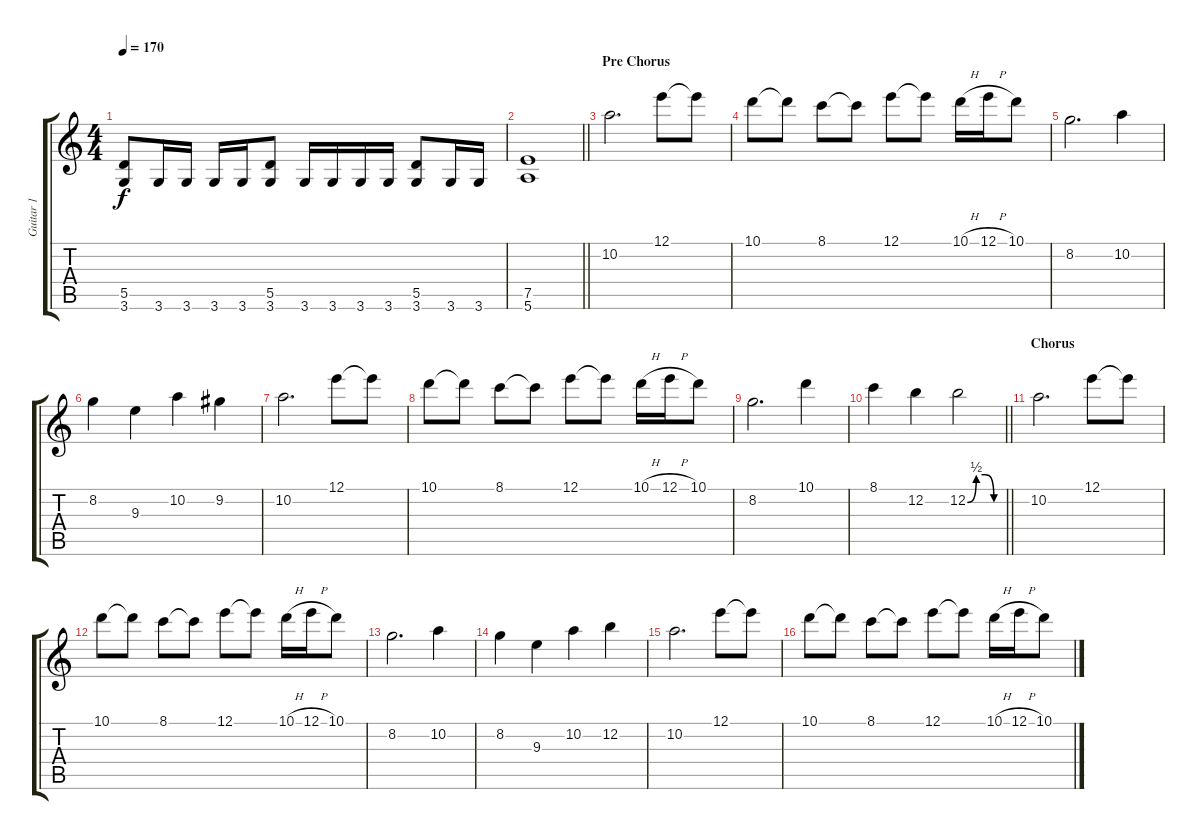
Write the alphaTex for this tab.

\track ("Guitar 1" "Guitar 1") {instrument distortionguitar}
\staff {score tabs}
\tuning (E4 B3 G3 D3 A2 E2) {hide}
\ts (4 4)
\tempo 170
\clef g2
\ks c
(5.5 3.6).8{dy f} 3.6.16 3.6.16 3.6.16 3.6.16 (5.5 3.6).8 3.6.16 3.6.16 3.6.16 3.6.16 (5.5 3.6).8 3.6.16 3.6.16 |
\barLineRight lightlight
(7.5 5.6).1 |
\section ("" "Pre Chorus")
10.2.2{d} 12.1.8 12.1{t}.8 |
10.1.8 10.1{t}.8 8.1.8 8.1{t}.8 12.1.8 12.1{t}.8 10.1{h}.16 12.1{h}.16 10.1.8 |
8.2.2{d} 10.2.4 |
8.2.4 9.3.4 10.2.4 9.2.4 |
10.2.2{d} 12.1.8 12.1{t}.8 |
10.1.8 10.1{t}.8 8.1.8 8.1{t}.8 12.1.8 12.1{t}.8 10.1{h}.16 12.1{h}.16 10.1.8 |
8.2.2{d} 10.1.4 |
\barLineRight lightlight
8.1.4 12.2.4 12.2{be (custom 0 0 15 2 30 2 45 0 60 0)}.2 |
\section ("" "Chorus")
10.2.2{d} 12.1.8 12.1{t}.8 |
10.1.8 10.1{t}.8 8.1.8 8.1{t}.8 12.1.8 12.1{t}.8 10.1{h}.16 12.1{h}.16 10.1.8 |
8.2.2{d} 10.2.4 |
8.2.4 9.3.4 10.2.4 12.2.4 |
10.2.2{d} 12.1.8 12.1{t}.8 |
10.1.8 10.1{t}.8 8.1.8 8.1{t}.8 12.1.8 12.1{t}.8 10.1{h}.16 12.1{h}.16 10.1.8
